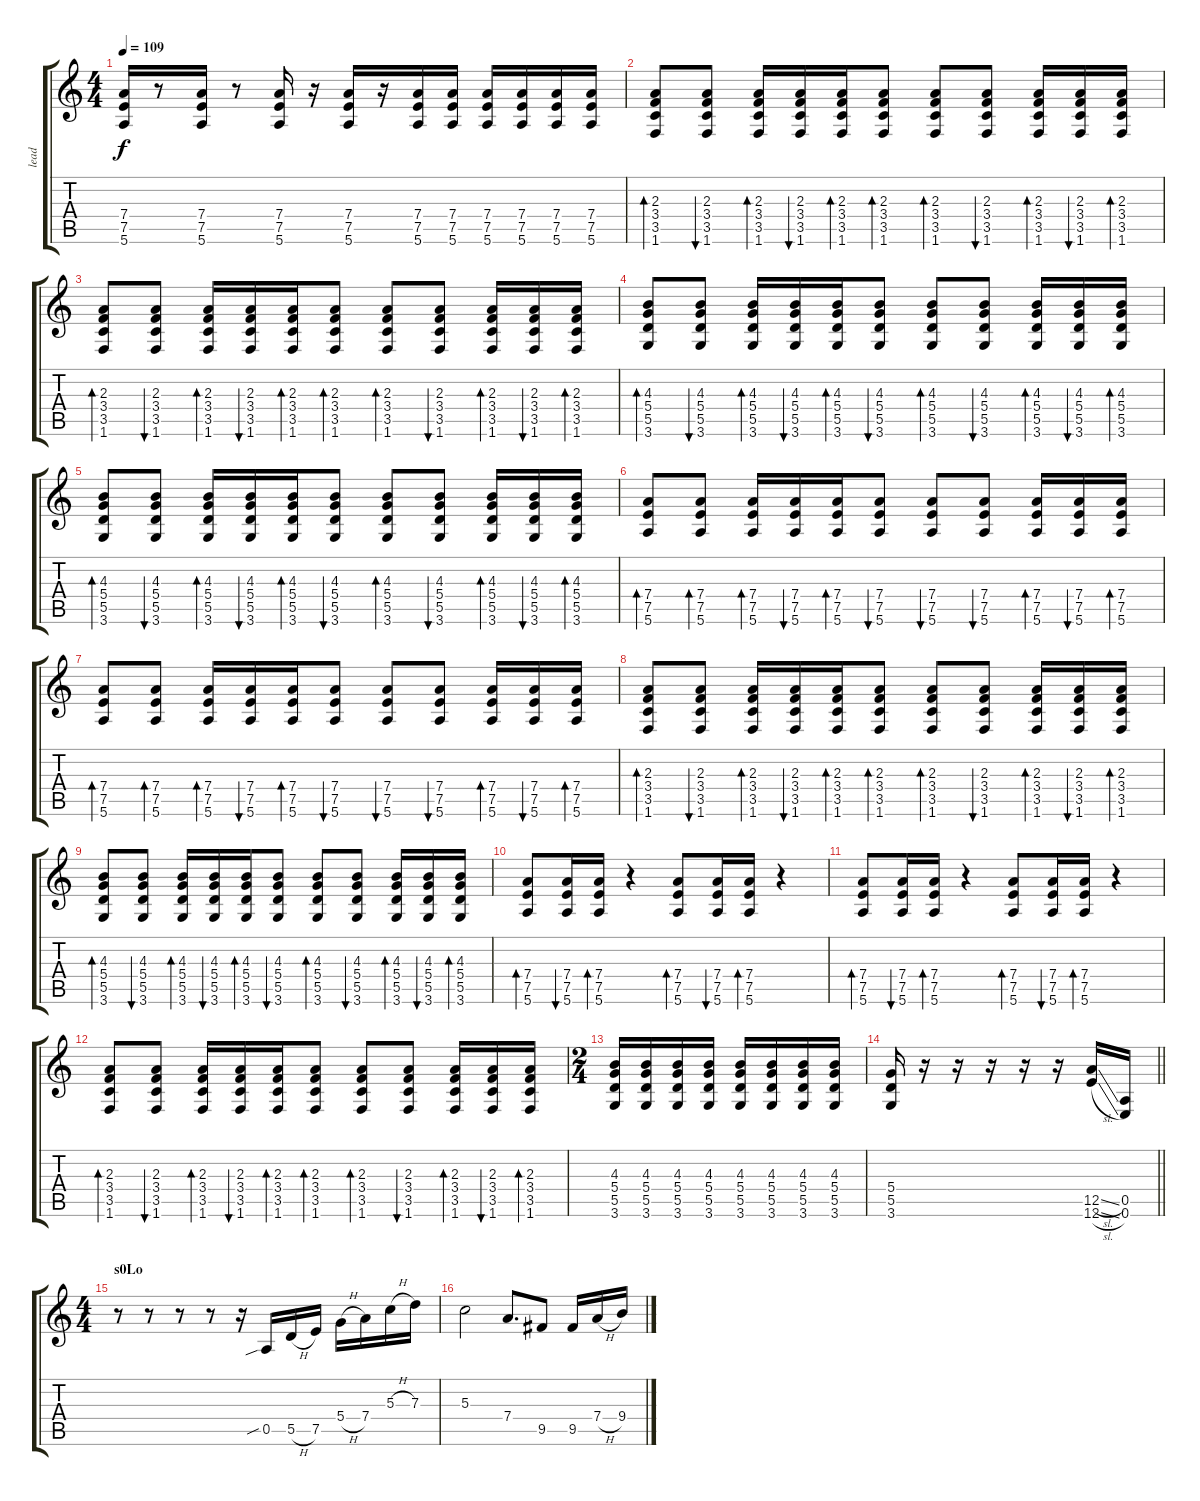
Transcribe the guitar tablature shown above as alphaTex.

\track ("lead" "lead") {instrument distortionguitar}
\staff {score tabs}
\tuning (E4 B3 G3 D3 A2 E2) {hide}
\ts (4 4)
\tempo 109
\clef g2
\ks c
(7.4 7.5 5.6).16{dy f} r.8 (7.4 7.5 5.6).16 r.8 (7.4 7.5 5.6).16 r.16 (7.4 7.5 5.6).16 r.16 (7.4 7.5 5.6).16 (7.4 7.5 5.6).16 (7.4 7.5 5.6).16 (7.4 7.5 5.6).16 (7.4 7.5 5.6).16 (7.4 7.5 5.6).16 |
(2.3 3.4 3.5 1.6).8{bd 60} (2.3 3.4 3.5 1.6).8{bu 60} (2.3 3.4 3.5 1.6).16{bd 60} (2.3 3.4 3.5 1.6).16{bu 60} (2.3 3.4 3.5 1.6).16{bd 60} (2.3 3.4 3.5 1.6).8{bd 60} (2.3 3.4 3.5 1.6).8{bd 60} (2.3 3.4 3.5 1.6).8{bu 60} (2.3 3.4 3.5 1.6).16{bd 60} (2.3 3.4 3.5 1.6).16{bu 60} (2.3 3.4 3.5 1.6).16{bd 60} |
(2.3 3.4 3.5 1.6).8{bd 60} (2.3 3.4 3.5 1.6).8{bu 60} (2.3 3.4 3.5 1.6).16{bd 60} (2.3 3.4 3.5 1.6).16{bu 60} (2.3 3.4 3.5 1.6).16{bd 60} (2.3 3.4 3.5 1.6).8{bd 60} (2.3 3.4 3.5 1.6).8{bd 60} (2.3 3.4 3.5 1.6).8{bu 60} (2.3 3.4 3.5 1.6).16{bd 60} (2.3 3.4 3.5 1.6).16{bu 60} (2.3 3.4 3.5 1.6).16{bd 60} |
(4.3 5.4 5.5 3.6).8{bd 60} (4.3 5.4 5.5 3.6).8{bu 60} (4.3 5.4 5.5 3.6).16{bd 60} (4.3 5.4 5.5 3.6).16{bu 60} (4.3 5.4 5.5 3.6).16{bd 60} (4.3 5.4 5.5 3.6).8{bu 60} (4.3 5.4 5.5 3.6).8{bd 60} (4.3 5.4 5.5 3.6).8{bu 60} (4.3 5.4 5.5 3.6).16{bd 60} (4.3 5.4 5.5 3.6).16{bu 60} (4.3 5.4 5.5 3.6).16{bd 60} |
(4.3 5.4 5.5 3.6).8{bd 60} (4.3 5.4 5.5 3.6).8{bu 60} (4.3 5.4 5.5 3.6).16{bd 60} (4.3 5.4 5.5 3.6).16{bu 60} (4.3 5.4 5.5 3.6).16{bd 60} (4.3 5.4 5.5 3.6).8{bu 60} (4.3 5.4 5.5 3.6).8{bd 60} (4.3 5.4 5.5 3.6).8{bu 60} (4.3 5.4 5.5 3.6).16{bd 60} (4.3 5.4 5.5 3.6).16{bu 60} (4.3 5.4 5.5 3.6).16{bd 60} |
(7.4 7.5 5.6).8{bd 60} (7.4 7.5 5.6).8{bd 60} (7.4 7.5 5.6).16{bd 60} (7.4 7.5 5.6).16{bu 60} (7.4 7.5 5.6).16{bd 60} (7.4 7.5 5.6).8{bu 60} (7.4 7.5 5.6).8{bu 60} (7.4 7.5 5.6).8{bu 60} (7.4 7.5 5.6).16{bd 60} (7.4 7.5 5.6).16{bu 60} (7.4 7.5 5.6).16{bd 60} |
(7.4 7.5 5.6).8{bd 60} (7.4 7.5 5.6).8{bd 60} (7.4 7.5 5.6).16{bd 60} (7.4 7.5 5.6).16{bu 60} (7.4 7.5 5.6).16{bd 60} (7.4 7.5 5.6).8{bu 60} (7.4 7.5 5.6).8{bu 60} (7.4 7.5 5.6).8{bu 60} (7.4 7.5 5.6).16{bd 60} (7.4 7.5 5.6).16{bu 60} (7.4 7.5 5.6).16{bd 60} |
(2.3 3.4 3.5 1.6).8{bd 60} (2.3 3.4 3.5 1.6).8{bu 60} (2.3 3.4 3.5 1.6).16{bd 60} (2.3 3.4 3.5 1.6).16{bu 60} (2.3 3.4 3.5 1.6).16{bd 60} (2.3 3.4 3.5 1.6).8{bd 60} (2.3 3.4 3.5 1.6).8{bd 60} (2.3 3.4 3.5 1.6).8{bu 60} (2.3 3.4 3.5 1.6).16{bd 60} (2.3 3.4 3.5 1.6).16{bu 60} (2.3 3.4 3.5 1.6).16{bd 60} |
(4.3 5.4 5.5 3.6).8{bd 60} (4.3 5.4 5.5 3.6).8{bu 60} (4.3 5.4 5.5 3.6).16{bd 60} (4.3 5.4 5.5 3.6).16{bu 60} (4.3 5.4 5.5 3.6).16{bd 60} (4.3 5.4 5.5 3.6).8{bu 60} (4.3 5.4 5.5 3.6).8{bd 60} (4.3 5.4 5.5 3.6).8{bu 60} (4.3 5.4 5.5 3.6).16{bd 60} (4.3 5.4 5.5 3.6).16{bu 60} (4.3 5.4 5.5 3.6).16{bd 60} |
(7.4 7.5 5.6).8{bd 60} (7.4 7.5 5.6).16{bu 60} (7.4 7.5 5.6).16{bd 60} r.4 (7.4 7.5 5.6).8{bd 60} (7.4 7.5 5.6).16{bu 60} (7.4 7.5 5.6).16{bd 60} r.4 |
(7.4 7.5 5.6).8{bd 60} (7.4 7.5 5.6).16{bu 60} (7.4 7.5 5.6).16{bd 60} r.4 (7.4 7.5 5.6).8{bd 60} (7.4 7.5 5.6).16{bu 60} (7.4 7.5 5.6).16{bd 60} r.4 |
(2.3 3.4 3.5 1.6).8{bd 60} (2.3 3.4 3.5 1.6).8{bu 60} (2.3 3.4 3.5 1.6).16{bd 60} (2.3 3.4 3.5 1.6).16{bu 60} (2.3 3.4 3.5 1.6).16{bd 60} (2.3 3.4 3.5 1.6).8{bd 60} (2.3 3.4 3.5 1.6).8{bd 60} (2.3 3.4 3.5 1.6).8{bu 60} (2.3 3.4 3.5 1.6).16{bd 60} (2.3 3.4 3.5 1.6).16{bu 60} (2.3 3.4 3.5 1.6).16{bd 60} |
\ts (2 4)
(4.3 5.4 5.5 3.6).16 (4.3 5.4 5.5 3.6).16 (4.3 5.4 5.5 3.6).16 (4.3 5.4 5.5 3.6).16 (4.3 5.4 5.5 3.6).16 (4.3 5.4 5.5 3.6).16 (4.3 5.4 5.5 3.6).16 (4.3 5.4 5.5 3.6).16 |
\barLineRight lightlight
(5.4 5.5 3.6).16 r.16 r.16 r.16 r.16 r.16 (12.5{sl} 12.6{sl}).16 (0.5 0.6).16 |
\ts (4 4)
\section ("" "s0Lo")
r.8 r.8 r.8 r.8 r.16 0.5{sib}.16 5.5{h}.16 7.5.16 5.4{h}.16 7.4.16 5.3{h}.16 7.3.16 |
5.3.2 7.4.8{d} 9.5.8 9.5.16 7.4{h}.16 9.4.16
